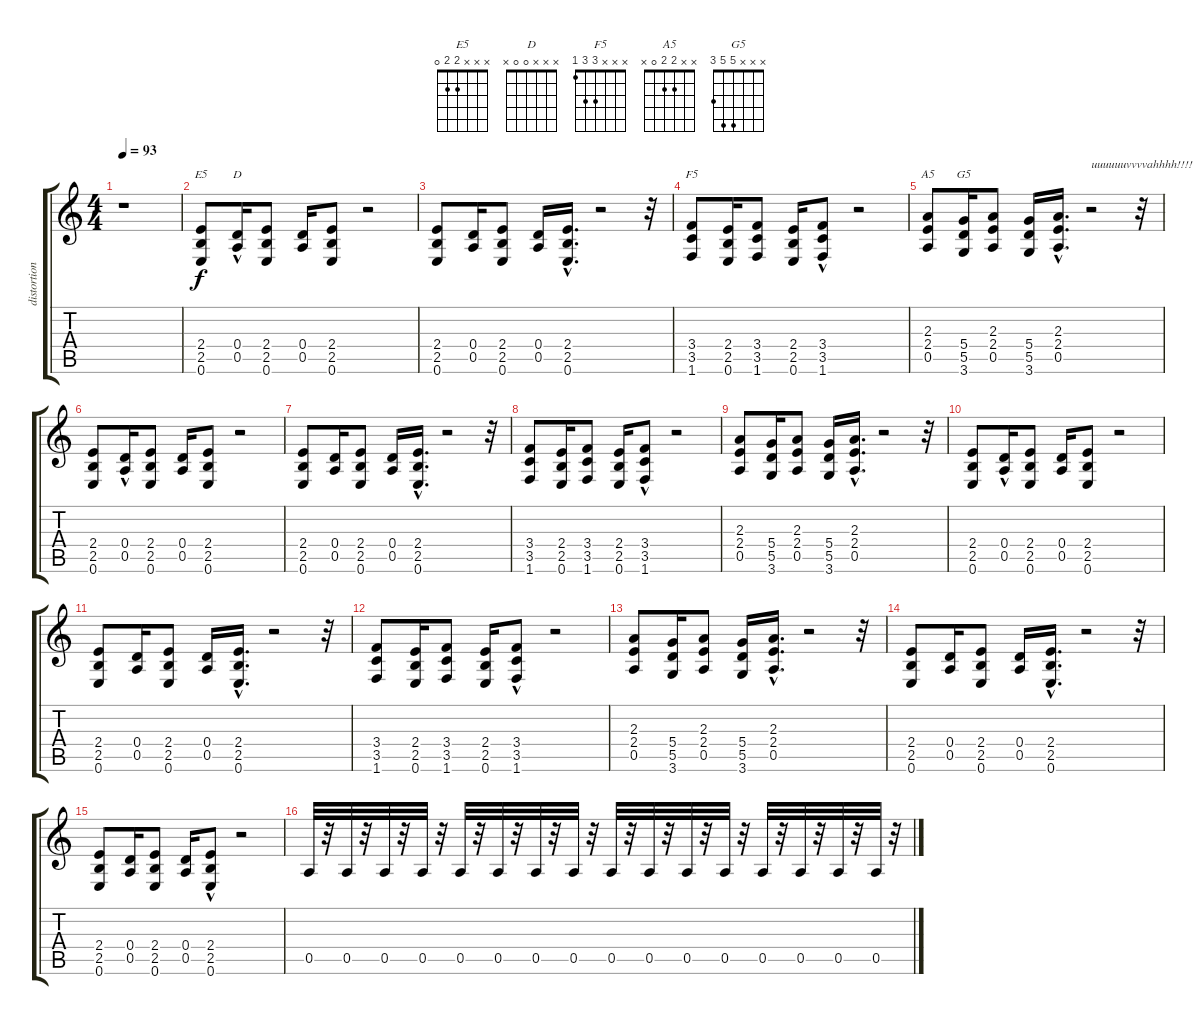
\track ("distortion guitar" "distortion") {instrument distortionguitar}
\staff {score tabs}
\tuning (E4 B3 G3 D3 A2 E2) {hide}
\chord ("E5" x x x 2 2 0)
\chord ("D" x x x 0 0 x)
\chord ("F5" x x x 3 3 1)
\chord ("A5" x x 2 2 0 x)
\chord ("G5" x x x 5 5 3)
\ts (4 4)
\tempo 93
\clef g2
\ks c
r.1{dy f instrument distortionguitar} |
(2.4 2.5 0.6).8{ch "E5"} (0.4{hac} 0.5).16{ch "D"} (2.4 2.5 0.6).8 (0.4 0.5).16 (2.4 2.5 0.6).8 r.2 |
(2.4 2.5 0.6).8 (0.4 0.5).16 (2.4 2.5 0.6).8 (0.4 0.5).16 (2.4{hac} 2.5{hac} 0.6{hac}).16{d} r.2 r.32 |
(3.4 3.5 1.6).8{ch "F5"} (2.4 2.5 0.6).16 (3.4 3.5 1.6).8 (2.4 2.5 0.6).16 (3.4{hac} 3.5 1.6{hac}).8 r.2 |
(2.3 2.4 0.5).8{ch "A5"} (5.4 5.5 3.6).16{ch "G5"} (2.3 2.4 0.5).8 (5.4 5.5 3.6).16 (2.3{hac} 2.4{hac} 0.5{hac}).16{d} r.2{txt "uuuuuuvvvvahhhh!!!!"} r.32 |
(2.4 2.5 0.6).8 (0.4{hac} 0.5).16 (2.4 2.5 0.6).8 (0.4 0.5).16 (2.4 2.5 0.6).8 r.2 |
(2.4 2.5 0.6).8 (0.4 0.5).16 (2.4 2.5 0.6).8 (0.4 0.5).16 (2.4{hac} 2.5{hac} 0.6{hac}).16{d} r.2 r.32 |
(3.4 3.5 1.6).8 (2.4 2.5 0.6).16 (3.4 3.5 1.6).8 (2.4 2.5 0.6).16 (3.4{hac} 3.5 1.6{hac}).8 r.2 |
(2.3 2.4 0.5).8 (5.4 5.5 3.6).16 (2.3 2.4 0.5).8 (5.4 5.5 3.6).16 (2.3{hac} 2.4{hac} 0.5{hac}).16{d} r.2 r.32 |
(2.4 2.5 0.6).8 (0.4{hac} 0.5).16 (2.4 2.5 0.6).8 (0.4 0.5).16 (2.4 2.5 0.6).8 r.2 |
(2.4 2.5 0.6).8 (0.4 0.5).16 (2.4 2.5 0.6).8 (0.4 0.5).16 (2.4{hac} 2.5{hac} 0.6{hac}).16{d} r.2 r.32 |
(3.4 3.5 1.6).8 (2.4 2.5 0.6).16 (3.4 3.5 1.6).8 (2.4 2.5 0.6).16 (3.4{hac} 3.5 1.6{hac}).8 r.2 |
(2.3 2.4 0.5).8 (5.4 5.5 3.6).16 (2.3 2.4 0.5).8 (5.4 5.5 3.6).16 (2.3{hac} 2.4{hac} 0.5{hac}).16{d} r.2 r.32 |
(2.4 2.5 0.6).8 (0.4 0.5).16 (2.4 2.5 0.6).8 (0.4 0.5).16 (2.4{hac} 2.5{hac} 0.6{hac}).16{d} r.2 r.32 |
(2.4 2.5 0.6).8 (0.4 0.5).16 (2.4 2.5 0.6).8 (0.4 0.5).16 (2.4{hac} 2.5 0.6).8 r.2 |
0.5.32 r.32 0.5.32 r.32 0.5.32 r.32 0.5.32 r.32 0.5.32 r.32 0.5.32 r.32 0.5.32 r.32 0.5.32 r.32 0.5.32 r.32 0.5.32 r.32 0.5.32 r.32 0.5.32 r.32 0.5.32 r.32 0.5.32 r.32 0.5.32 r.32 0.5.32 r.32
